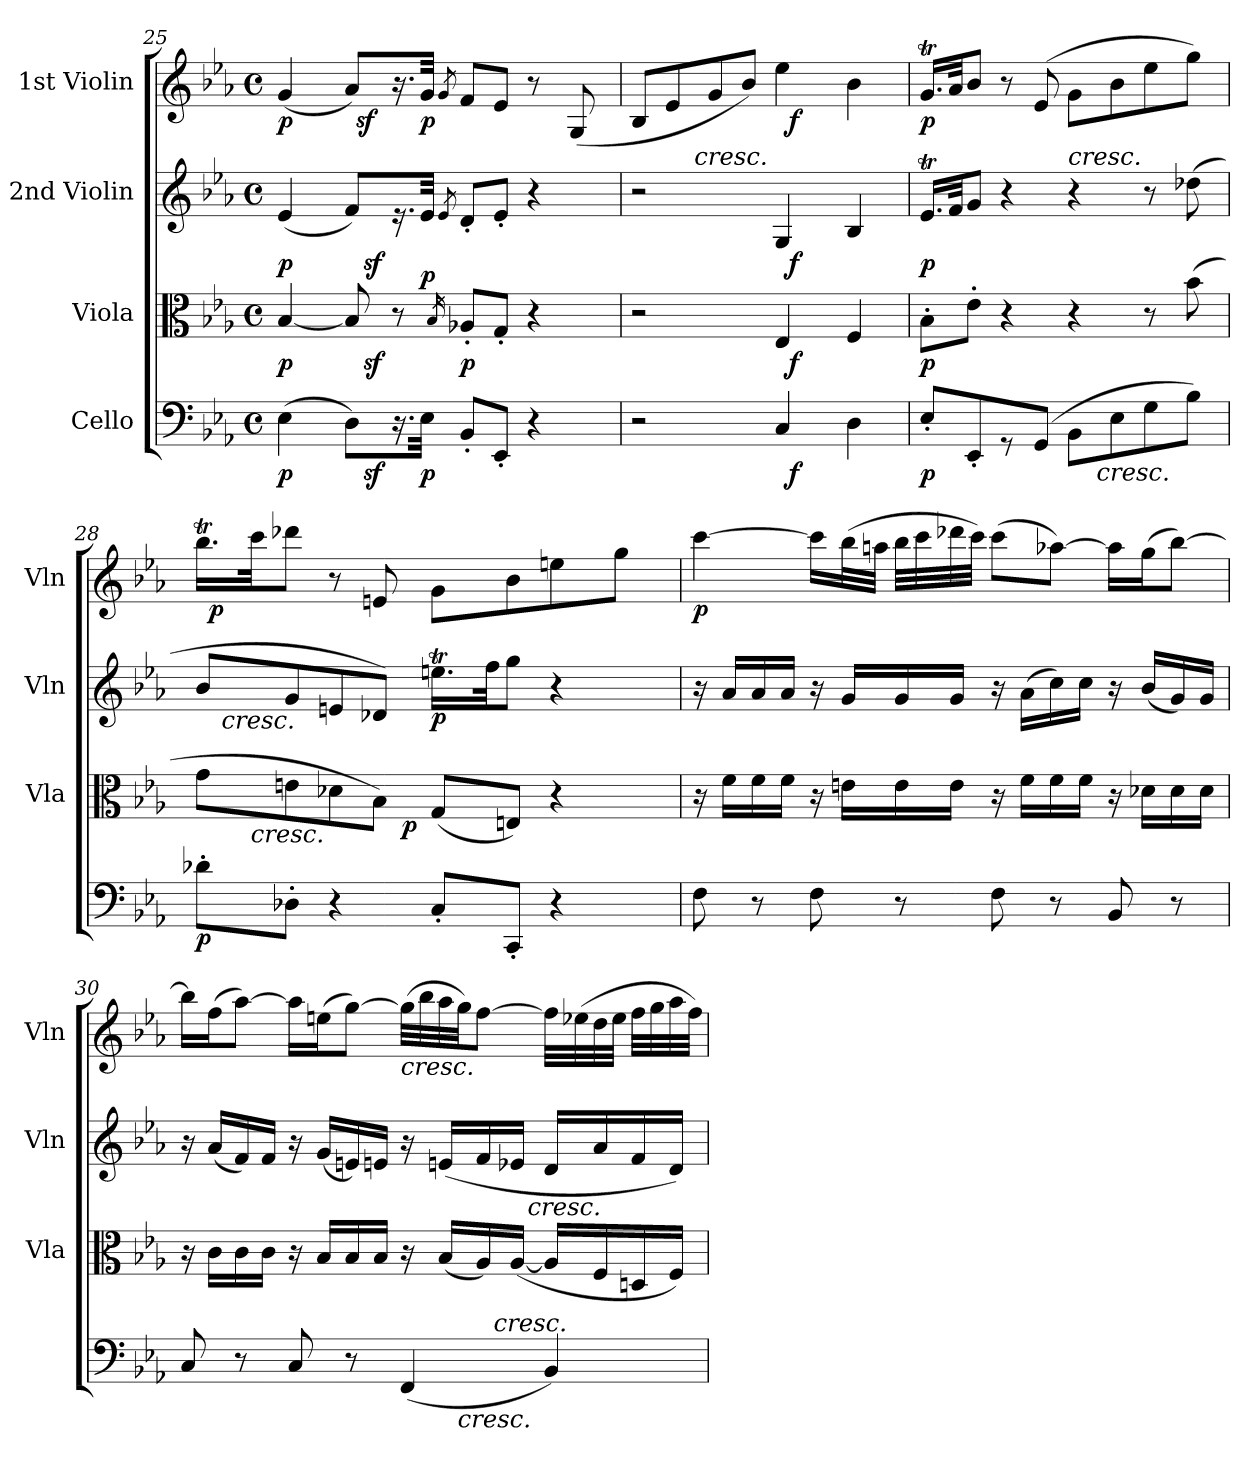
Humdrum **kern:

**kern	**dynam	**kern	**dynam	**kern	**dynam	**kern	**dynam
*part4	*part4	*part3	*part3	*part2	*part2	*part1	*part1
*staff4	*staff4	*staff3	*staff3	*staff2	*staff2	*staff1	*staff1
*I"Cello	*	*I"Viola	*	*I"2nd Violin	*	*I"1st Violin	*
*	*	*I'Vla	*	*I'Vln	*	*I'Vln	*
*clefF4	*	*clefC3	*	*clefG2	*	*clefG2	*
*k[b-e-a-]	*	*k[b-e-a-]	*	*k[b-e-a-]	*	*k[b-e-a-]	*
*E-:	*	*E-:	*	*E-:	*	*E-:	*
*M4/4	*	*M4/4	*	*M4/4	*	*M4/4	*
*met(c)	*	*met(c)	*	*met(c)	*	*met(c)	*
=25	=25	=25	=25	=25	=25	=25	=25
!	!LO:DY:b	!	!LO:DY:b	!	!LO:DY:b	!	!LO:DY:b
*^	*	*^	*	*^	*	*^	*
*	*	*	*	*^	*	*	*	*	*	*	*
(4E-\	4ryy	p	[4B-/	4ryy	4...ryy	p	(4e-/	4ryy	p	(4g/	6ryy	p
.	.	.	.	.	.	.	.	.	.	.	12ryy	.
8D\L)	32ryy	.	8B-/]	32ryy	.	.	8f/L)	32ryy	.	8a-/L)	48ryy	.
!	!	!	!	!	!	!	!	!	!	!	!	!LO:DY:b
.	.	.	.	.	.	.	.	.	.	.	3%2ryy	sf
!	!	!LO:DY:b	!	!	!	!LO:DY:b	!	!	!LO:DY:b	!	!	!
.	2ryy	sf	.	2ryy	.	sf	.	2ryy	sf	.	.	.
16.r	.	.	8r	.	.	.	16.r	.	.	16.r	.	.
!	!	!LO:DY:b	!	!	!	!LO:DY:a	!	!	!	!	!	!LO:DY:b
32E-\Jkk	.	p	.	.	2ryy	p	32e-/Jkk	.	.	32g/Jkk	.	p
.	.	.	16qB-/	.	.	.	8qe-/	.	.	8qg/	.	.
!	!	!	!	!	!	!LO:DY:b	!	!	!	!	!	!
8BB-'</L	.	.	8A-X'</L	.	.	p	8d'</L	.	.	8f/L	.	.
8EE-'</J	.	.	8G'</J	.	.	.	8e-'</J	.	.	8e-/J	.	.
4r	.	.	4r	.	.	.	4r	.	.	8r	.	.
.	8..ryy	.	.	8..ryy	.	.	.	8..ryy	.	.	.	.
.	.	.	.	.	.	.	.	.	.	(8G/	.	.
.	.	.	.	.	.	.	.	.	.	.	24.ryy	.
.	.	.	.	.	32ryy	.	.	.	.	.	.	.
*	*	*	*	*v	*v	*	*	*	*	*	*	*
=26	=26	=26	=26	=26	=26	=26	=26	=26	=26	=26	=26
*	*	*	*	*	*	*	*^	*	*	*	*
2r	2ryy	.	2r	2ryy	.	2r	2ryy	8..ryy	.	8B-/L	2ryy	.
.	.	.	.	.	.	.	.	.	.	8e-/	.	.
!	!	!	!	!	!	!	!	!LO:TX:a:i:t=cresc.	!	!	!	!
.	.	.	.	.	.	.	.	2ryy	.	.	.	.
.	.	.	.	.	.	.	.	.	.	8g/	.	.
.	.	.	.	.	.	.	.	.	.	8b-/J)	.	.
4C/	32ryy	.	4E-/	32ryy	.	4G/	32ryy	.	.	4ee-\	32ryy	.
!	!	!LO:DY:b	!	!	!LO:DY:b	!	!	!	!LO:DY:b	!	!	!LO:DY:b
.	4...ryy	f	.	4...ryy	f	.	4...ryy	.	f	.	4...ryy	f
.	.	.	.	.	.	.	.	4ryy	.	.	.	.
4D\	.	.	4F/	.	.	4B-/	.	.	.	4b-\	.	.
.	.	.	.	.	.	.	.	32ryy	.	.	.	.
=27	=27	=27	=27	=27	=27	=27	=27	=27	=27	=27	=27	=27
!	!	!LO:DY:b	!	!	!LO:DY:b	!	!	!	!LO:DY:b	!	!	!LO:DY:b
*	*	*	*v	*v	*	*	*	*	*	*v	*v	*
*	*	*	*	*	*v	*v	*v	*	*	*
8E-'</L	2ryy	p	8B-'>\L	p	16.e-T/LL	p	16.gt/LL	p
.	.	.	.	.	32f/Jk	.	32a-/Jk	.
8EE-'</	.	.	8e-'>\J	.	8g/J	.	8b-/J	.
8r	.	.	4r	.	4r	.	8r	.
(8GG/J	.	.	.	.	.	.	(8e-/	.
!	!	!	!	!	!LO:TX:a:i:t=cresc.	!	!	!
8BB-\L	16.ryy	.	4r	.	4r	.	8g\L	.
!	!LO:TX:b:i:t=cresc.	!	!	!	!	!	!	!
.	4ryy	.	.	.	.	.	.	.
8E-\	.	.	.	.	.	.	8b-\	.
8G\	.	.	8r	.	8r	.	8ee-\	.
.	8ryy	.	.	.	.	.	.	.
8B-\J)	.	.	(8b-\	.	(8dd-X\	.	8gg\J)	.
.	32ryy	.	.	.	.	.	.	.
=28	=28	=28	=28	=28	=28	=28	=28	=28
!	!	!LO:DY:b	!	!	!	!	!	!
*	*	*	*^	*	*^	*	*^	*
*v	*v	*	*	*^	*	*	*	*	*	*	*
8d-X'>\L	p	8g\L	4..ryy	16.ryy	.	8b-/L	32ryy	.	16.bb-T\LL	64ryy	.
!	!	!	!	!	!	!	!	!	!	!	!LO:DY:b
.	.	.	.	.	.	.	.	.	.	2ryy	p
!	!	!	!	!	!	!	!LO:TX:b:i:t=cresc.	!	!	!	!
.	.	.	.	.	.	.	2ryy	.	.	.	.
!	!	!	!	!LO:TX:b:i:t=cresc.	!	!	!	!	!	!	!
.	.	.	.	2ryy	.	.	.	.	32ccc\Jk	.	.
8D-X'>\J	.	8en\	.	.	.	8g/	.	.	8ddd-X\J	.	.
4r	.	8d-X\	.	.	.	8en/	.	.	8r	.	.
.	.	8B-\J)	.	.	.	8d-X/J)	.	.	8en/	.	.
!	!	!	!	!	!LO:DY:b	!	!	!	!	!	!
.	.	.	2ryy	.	p	.	.	.	.	.	.
!	!	!	!	!	!	!	!	!LO:DY:b	!	!	!
8C'</L	.	(8G/L	.	.	.	16.eent\LL	.	p	8g\L	.	.
.	.	.	.	.	.	.	.	.	.	4ryy	.
.	.	.	.	.	.	.	4...ryy	.	.	.	.
.	.	.	.	4ryy	.	32ff\Jk	.	.	.	.	.
8CC'</J	.	8En/J)	.	.	.	8gg\J	.	.	8b-\	.	.
4r	.	4r	.	.	.	4r	.	.	8een\	.	.
.	.	.	.	.	.	.	.	.	.	8...ryy	.
.	.	.	.	8ryy	.	.	.	.	.	.	.
.	.	.	.	.	.	.	.	.	8gg\J	.	.
.	.	.	16ryy	.	.	.	.	.	.	.	.
.	.	.	.	32ryy	.	.	.	.	.	.	.
=29	=29	=29	=29	=29	=29	=29	=29	=29	=29	=29	=29
!	!	!	!	!	!	!	!	!	!	!	!LO:DY:b
*	*	*v	*v	*v	*	*	*	*	*v	*v	*
*	*	*	*	*v	*v	*	*	*
8F\	.	16r	.	16r	.	[4ccc\	p
.	.	16f\LL	.	16a-/LL	.	.	.
8r	.	16f\	.	16a-/	.	.	.
.	.	16f\JJ	.	16a-/JJ	.	.	.
8F\	.	16r	.	16r	.	16ccc\LL]	.
.	.	16en\LL	.	16g/LL	.	(32bb-\L	.
.	.	.	.	.	.	32aan\JJJ	.
8r	.	16e\	.	16g/	.	32bb-\LLL	.
.	.	.	.	.	.	32ccc\	.
.	.	16e\JJ	.	16g/JJ	.	32ddd-X\	.
.	.	.	.	.	.	32ccc\JJJ)	.
8F\	.	16r	.	16r	.	(8ccc\L	.
.	.	16f\LL	.	(16a-\LL	.	.	.
8r	.	16f\	.	16cc\)	.	[8aa-X\J)	.
.	.	16f\JJ	.	16cc\JJ	.	.	.
8BB-/	.	16r	.	16r	.	16aa-\LL]	.
.	.	16d-X\LL	.	(16b-/LL	.	(16gg\J	.
8r	.	16d-\	.	16g/)	.	[8bb-\J)	.
.	.	16d-\JJ	.	16g/JJ	.	.	.
=30	=30	=30	=30	=30	=30	=30	=30
*^	*	*	*	*^	*	*	*
*	*^	*	*	*	*	*	*	*	*
8C/	2ryy	2ryy	.	16r	.	16r	2ryy	.	16bb-\LL]	.
.	.	.	.	16c\LL	.	(16a-/LL	.	.	(16ff\J	.
8r	.	.	.	16c\	.	16f/)	.	.	[8aa-\J)	.
.	.	.	.	16c\JJ	.	16f/JJ	.	.	.	.
8C/	.	.	.	16r	.	16r	.	.	16aa-\LL]	.
.	.	.	.	16B-/LL	.	(16g/LL	.	.	(16een\J	.
8r	.	.	.	16B-/	.	16en/)	.	.	[8gg\J)	.
.	.	.	.	16B-/JJ	.	16en/JJ	.	.	.	.
!	!	!	!	!	!	!	!	!	!LO:TX:b:i:t=cresc.	!
(4FF/	16.ryy	8ryy	.	16r	.	16r	8..ryy	.	(32gg\LLL]	.
.	.	.	.	.	.	.	.	.	32bb-\	.
.	.	.	.	(16B-/LL	.	(16en/LL	.	.	32aa-\	.
!	!LO:TX:b:i:t=cresc.	!	!	!	!	!	!	!	!	!
.	4ryy	.	.	.	.	.	.	.	32gg\JJ)	.
.	.	32ryy	.	16A-/)	.	16f/	.	.	[8ff\J	.
!	!	!LO:TX:a:i:t=cresc.	!	!	!	!	!	!	!	!
.	.	4ryy	.	.	.	.	.	.	.	.
.	.	.	.	([16A-/JJ	.	16e-X/JJ	.	.	.	.
!	!	!	!	!	!	!	!LO:TX:b:i:t=cresc.	!	!	!
.	.	.	.	.	.	.	4ryy	.	.	.
4BB-/)	.	.	.	16A-/LL]	.	16d/LL	.	.	32ff\LLL]	.
.	.	.	.	.	.	.	.	.	(32ee-X\	.
.	.	.	.	16F/	.	16a-/	.	.	32dd\	.
.	8ryy	.	.	.	.	.	.	.	32ee-\JJJ	.
.	.	.	.	16Dn/	.	16f/	.	.	32ff\LLL	.
.	.	16.ryy	.	.	.	.	.	.	32gg\	.
.	.	.	.	16F/JJ)	.	16d/JJ)	.	.	32aa-\	.
.	32ryy	.	.	.	.	.	32ryy	.	32ff\JJJ)	.
*v	*v	*v	*	*	*	*v	*v	*	*	*
=	=	=	=	=	=	=	=
*-	*-	*-	*-	*-	*-	*-	*-
